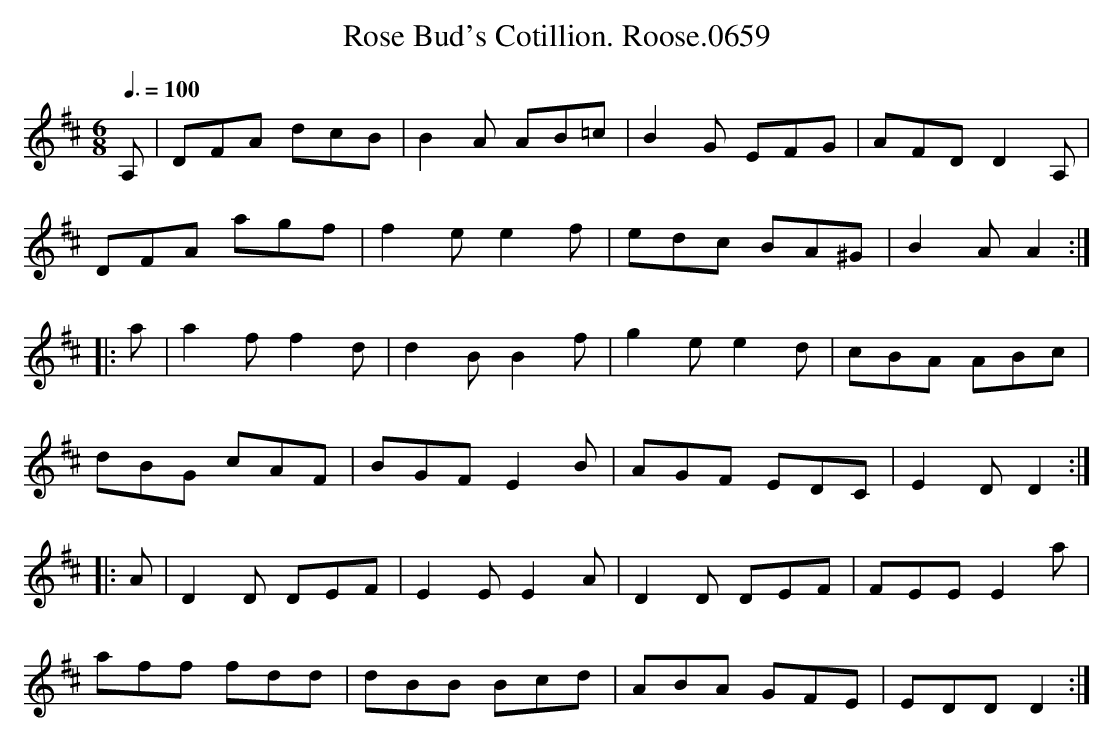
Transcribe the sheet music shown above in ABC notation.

X:1
T:Rose Bud's Cotillion. Roose.0659
M:6/8
L:1/8
Q:3/8=100
K:D
A,|DFA dcB|B2A AB=c|B2G EFG|AFD D2A,|
DFA agf|f2e e2f|edc BA^G|B2A A2:|
|:a|a2f f2d|d2B B2f|g2e e2d|cBA ABc|
dBG cAF|BGF E2B|AGF EDC|E2D D2:|
|:A|D2D DEF|E2E E2A|D2D DEF|FEE E2a|
aff fdd|dBB Bcd|ABA GFE|EDD D2:|
